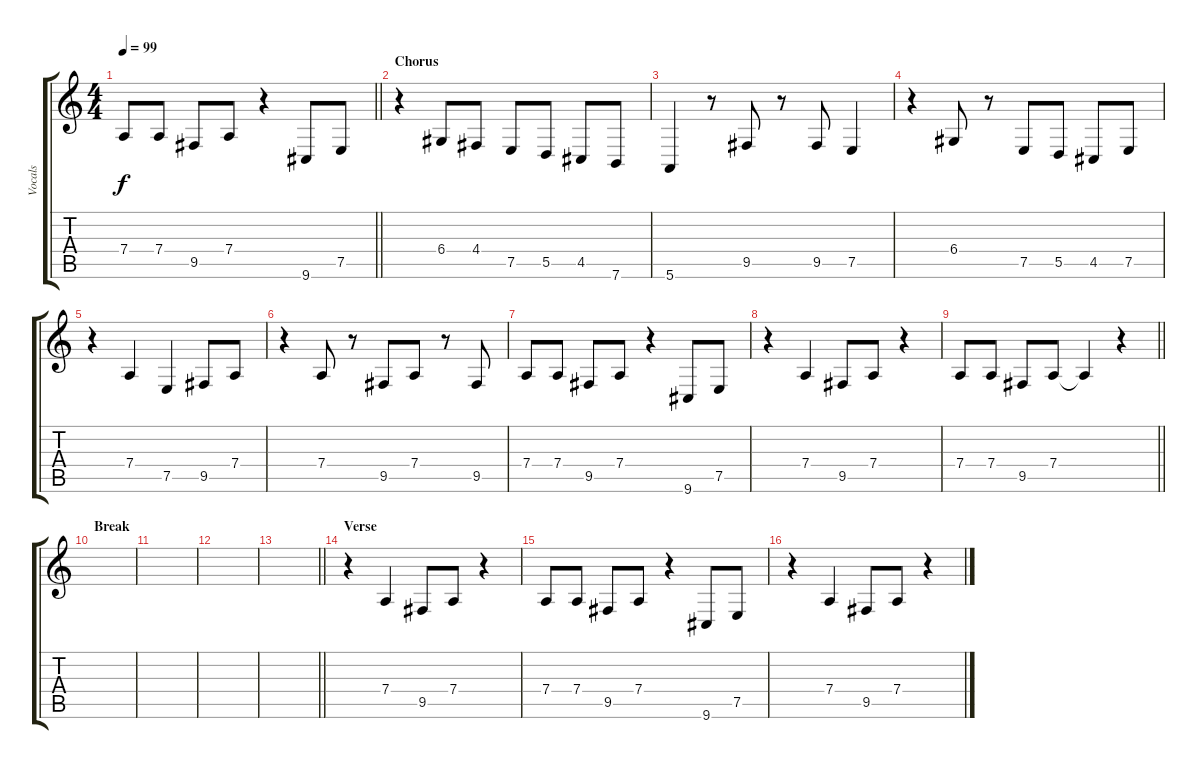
\track ("Vocals" "Vocals") {instrument trombone}
\staff {score tabs}
\tuning (E4 B3 G3 D3 A2 E2) {hide}
\ts (4 4)
\tempo 99
\clef g2
\barLineRight lightlight
\ks c
7.4.8{dy f} 7.4.8 9.5.8 7.4.8 r.4 9.6.8 7.5.8 |
\section ("" "Chorus")
r.4 6.4.8 4.4.8 7.5.8 5.5.8 4.5.8 7.6.8 |
5.6.4 r.8 9.5.8 r.8 9.5.8 7.5.4 |
r.4 6.4.8 r.8 7.5.8 5.5.8 4.5.8 7.5.8 |
r.4 7.4.4 7.5.4 9.5.8 7.4.8 |
r.4 7.4.8 r.8 9.5.8 7.4.8 r.8 9.5.8 |
7.4.8 7.4.8 9.5.8 7.4.8 r.4 9.6.8 7.5.8 |
r.4 7.4.4 9.5.8 7.4.8 r.4 |
\barLineRight lightlight
7.4.8 7.4.8 9.5.8 7.4.8 7.4{t}.4 r.4 |
\section ("" "Break")
|
|
|
\barLineRight lightlight
|
\section ("" "Verse")
r.4 7.4.4 9.5.8 7.4.8 r.4 |
7.4.8 7.4.8 9.5.8 7.4.8 r.4 9.6.8 7.5.8 |
r.4 7.4.4 9.5.8 7.4.8 r.4
